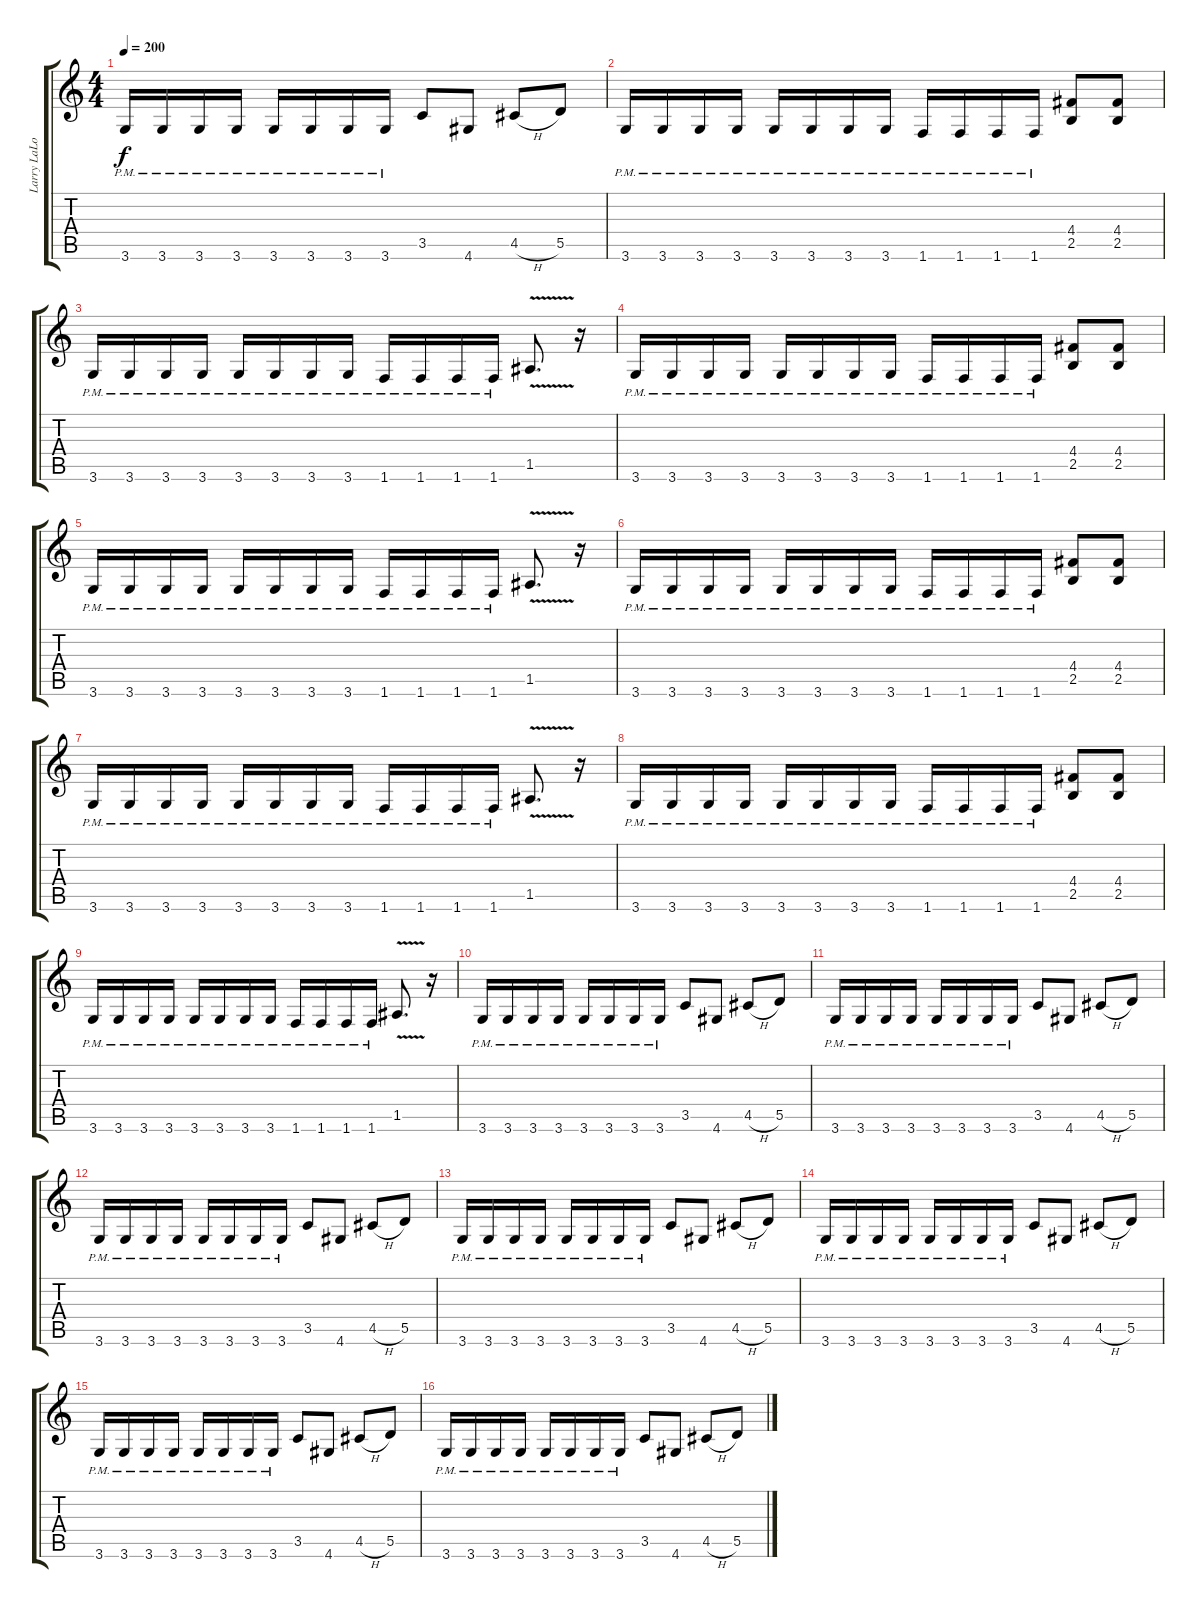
\track ("Larry LaLonde" "Larry LaLo") {instrument distortionguitar}
\staff {score tabs}
\tuning (E4 B3 G3 D3 A2 E2) {hide}
\ts (4 4)
\tempo 200
\clef g2
\ks c
3.6{pm}.16{dy f} 3.6{pm}.16 3.6{pm}.16 3.6{pm}.16 3.6{pm}.16 3.6{pm}.16 3.6{pm}.16 3.6{pm}.16 3.5.8 4.6.8 4.5{h}.8 5.5.8 |
3.6{pm}.16 3.6{pm}.16 3.6{pm}.16 3.6{pm}.16 3.6{pm}.16 3.6{pm}.16 3.6{pm}.16 3.6{pm}.16 1.6{pm}.16 1.6{pm}.16 1.6{pm}.16 1.6{pm}.16 (4.4 2.5).8 (4.4 2.5).8 |
3.6{pm}.16 3.6{pm}.16 3.6{pm}.16 3.6{pm}.16 3.6{pm}.16 3.6{pm}.16 3.6{pm}.16 3.6{pm}.16 1.6{pm}.16 1.6{pm}.16 1.6{pm}.16 1.6{pm}.16 1.5{v}.8{d} r.16 |
3.6{pm}.16 3.6{pm}.16 3.6{pm}.16 3.6{pm}.16 3.6{pm}.16 3.6{pm}.16 3.6{pm}.16 3.6{pm}.16 1.6{pm}.16 1.6{pm}.16 1.6{pm}.16 1.6{pm}.16 (4.4 2.5).8 (4.4 2.5).8 |
3.6{pm}.16 3.6{pm}.16 3.6{pm}.16 3.6{pm}.16 3.6{pm}.16 3.6{pm}.16 3.6{pm}.16 3.6{pm}.16 1.6{pm}.16 1.6{pm}.16 1.6{pm}.16 1.6{pm}.16 1.5{v}.8{d} r.16 |
3.6{pm}.16 3.6{pm}.16 3.6{pm}.16 3.6{pm}.16 3.6{pm}.16 3.6{pm}.16 3.6{pm}.16 3.6{pm}.16 1.6{pm}.16 1.6{pm}.16 1.6{pm}.16 1.6{pm}.16 (4.4 2.5).8 (4.4 2.5).8 |
3.6{pm}.16 3.6{pm}.16 3.6{pm}.16 3.6{pm}.16 3.6{pm}.16 3.6{pm}.16 3.6{pm}.16 3.6{pm}.16 1.6{pm}.16 1.6{pm}.16 1.6{pm}.16 1.6{pm}.16 1.5{v}.8{d} r.16 |
3.6{pm}.16 3.6{pm}.16 3.6{pm}.16 3.6{pm}.16 3.6{pm}.16 3.6{pm}.16 3.6{pm}.16 3.6{pm}.16 1.6{pm}.16 1.6{pm}.16 1.6{pm}.16 1.6{pm}.16 (4.4 2.5).8 (4.4 2.5).8 |
3.6{pm}.16 3.6{pm}.16 3.6{pm}.16 3.6{pm}.16 3.6{pm}.16 3.6{pm}.16 3.6{pm}.16 3.6{pm}.16 1.6{pm}.16 1.6{pm}.16 1.6{pm}.16 1.6{pm}.16 1.5{v}.8{d} r.16 |
3.6{pm}.16 3.6{pm}.16 3.6{pm}.16 3.6{pm}.16 3.6{pm}.16 3.6{pm}.16 3.6{pm}.16 3.6{pm}.16 3.5.8 4.6.8 4.5{h}.8 5.5.8 |
3.6{pm}.16 3.6{pm}.16 3.6{pm}.16 3.6{pm}.16 3.6{pm}.16 3.6{pm}.16 3.6{pm}.16 3.6{pm}.16 3.5.8 4.6.8 4.5{h}.8 5.5.8 |
3.6{pm}.16 3.6{pm}.16 3.6{pm}.16 3.6{pm}.16 3.6{pm}.16 3.6{pm}.16 3.6{pm}.16 3.6{pm}.16 3.5.8 4.6.8 4.5{h}.8 5.5.8 |
3.6{pm}.16 3.6{pm}.16 3.6{pm}.16 3.6{pm}.16 3.6{pm}.16 3.6{pm}.16 3.6{pm}.16 3.6{pm}.16 3.5.8 4.6.8 4.5{h}.8 5.5.8 |
3.6{pm}.16 3.6{pm}.16 3.6{pm}.16 3.6{pm}.16 3.6{pm}.16 3.6{pm}.16 3.6{pm}.16 3.6{pm}.16 3.5.8 4.6.8 4.5{h}.8 5.5.8 |
3.6{pm}.16 3.6{pm}.16 3.6{pm}.16 3.6{pm}.16 3.6{pm}.16 3.6{pm}.16 3.6{pm}.16 3.6{pm}.16 3.5.8 4.6.8 4.5{h}.8 5.5.8 |
3.6{pm}.16 3.6{pm}.16 3.6{pm}.16 3.6{pm}.16 3.6{pm}.16 3.6{pm}.16 3.6{pm}.16 3.6{pm}.16 3.5.8 4.6.8 4.5{h}.8 5.5.8
